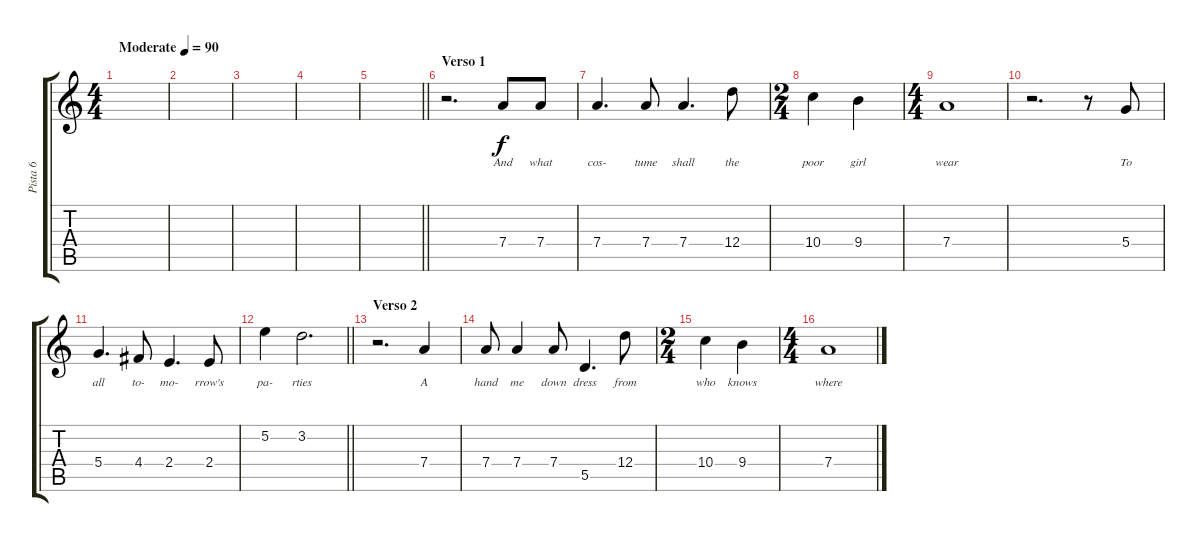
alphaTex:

\track ("Pista 6" "Pista 6") {instrument acousticguitarsteel}
\staff {score tabs}
\tuning (E4 B3 G3 D3 A2 E2) {hide}
\ts (4 4)
\tempo (90 "Moderate")
\clef g2
\ks c
|
|
|
|
\barLineRight lightlight
|
\section ("" "Verso 1")
r.2{d} 7.4.8{lyrics (0 "And") lyrics (1 "") lyrics (2 "") lyrics (3 "") lyrics (4 "")} 7.4.8{lyrics (0 "what") lyrics (1 "") lyrics (2 "") lyrics (3 "") lyrics (4 "")} |
7.4.4{d lyrics (0 "cos-") lyrics (1 "") lyrics (2 "") lyrics (3 "") lyrics (4 "")} 7.4.8{lyrics (0 "tume") lyrics (1 "") lyrics (2 "") lyrics (3 "") lyrics (4 "")} 7.4.4{d lyrics (0 "shall") lyrics (1 "") lyrics (2 "") lyrics (3 "") lyrics (4 "")} 12.4.8{lyrics (0 "the") lyrics (1 "") lyrics (2 "") lyrics (3 "") lyrics (4 "")} |
\ts (2 4)
10.4.4{lyrics (0 "poor") lyrics (1 "") lyrics (2 "") lyrics (3 "") lyrics (4 "")} 9.4.4{lyrics (0 "girl") lyrics (1 "") lyrics (2 "") lyrics (3 "") lyrics (4 "")} |
\ts (4 4)
7.4.1{lyrics (0 "wear") lyrics (1 "") lyrics (2 "") lyrics (3 "") lyrics (4 "")} |
r.2{d} r.8 5.4.8{lyrics (0 "To") lyrics (1 "") lyrics (2 "") lyrics (3 "") lyrics (4 "")} |
5.4.4{d lyrics (0 "all") lyrics (1 "") lyrics (2 "") lyrics (3 "") lyrics (4 "")} 4.4.8{lyrics (0 "to-") lyrics (1 "") lyrics (2 "") lyrics (3 "") lyrics (4 "")} 2.4.4{d lyrics (0 "mo-") lyrics (1 "") lyrics (2 "") lyrics (3 "") lyrics (4 "")} 2.4.8{lyrics (0 "rrow's") lyrics (1 "") lyrics (2 "") lyrics (3 "") lyrics (4 "")} |
\barLineRight lightlight
5.2.4{lyrics (0 "pa-") lyrics (1 "") lyrics (2 "") lyrics (3 "") lyrics (4 "")} 3.2.2{d lyrics (0 "rties") lyrics (1 "") lyrics (2 "") lyrics (3 "") lyrics (4 "")} |
\section ("" "Verso 2")
r.2{d} 7.4.4{lyrics (0 "A") lyrics (1 "") lyrics (2 "") lyrics (3 "") lyrics (4 "")} |
7.4.8{lyrics (0 "hand") lyrics (1 "") lyrics (2 "") lyrics (3 "") lyrics (4 "")} 7.4.4{lyrics (0 "me") lyrics (1 "") lyrics (2 "") lyrics (3 "") lyrics (4 "")} 7.4.8{lyrics (0 "down") lyrics (1 "") lyrics (2 "") lyrics (3 "") lyrics (4 "")} 5.5.4{d lyrics (0 "dress") lyrics (1 "") lyrics (2 "") lyrics (3 "") lyrics (4 "")} 12.4.8{lyrics (0 "from") lyrics (1 "") lyrics (2 "") lyrics (3 "") lyrics (4 "")} |
\ts (2 4)
10.4.4{lyrics (0 "who") lyrics (1 "") lyrics (2 "") lyrics (3 "") lyrics (4 "")} 9.4.4{lyrics (0 "knows") lyrics (1 "") lyrics (2 "") lyrics (3 "") lyrics (4 "")} |
\ts (4 4)
7.4.1{lyrics (0 "where") lyrics (1 "") lyrics (2 "") lyrics (3 "") lyrics (4 "")}
